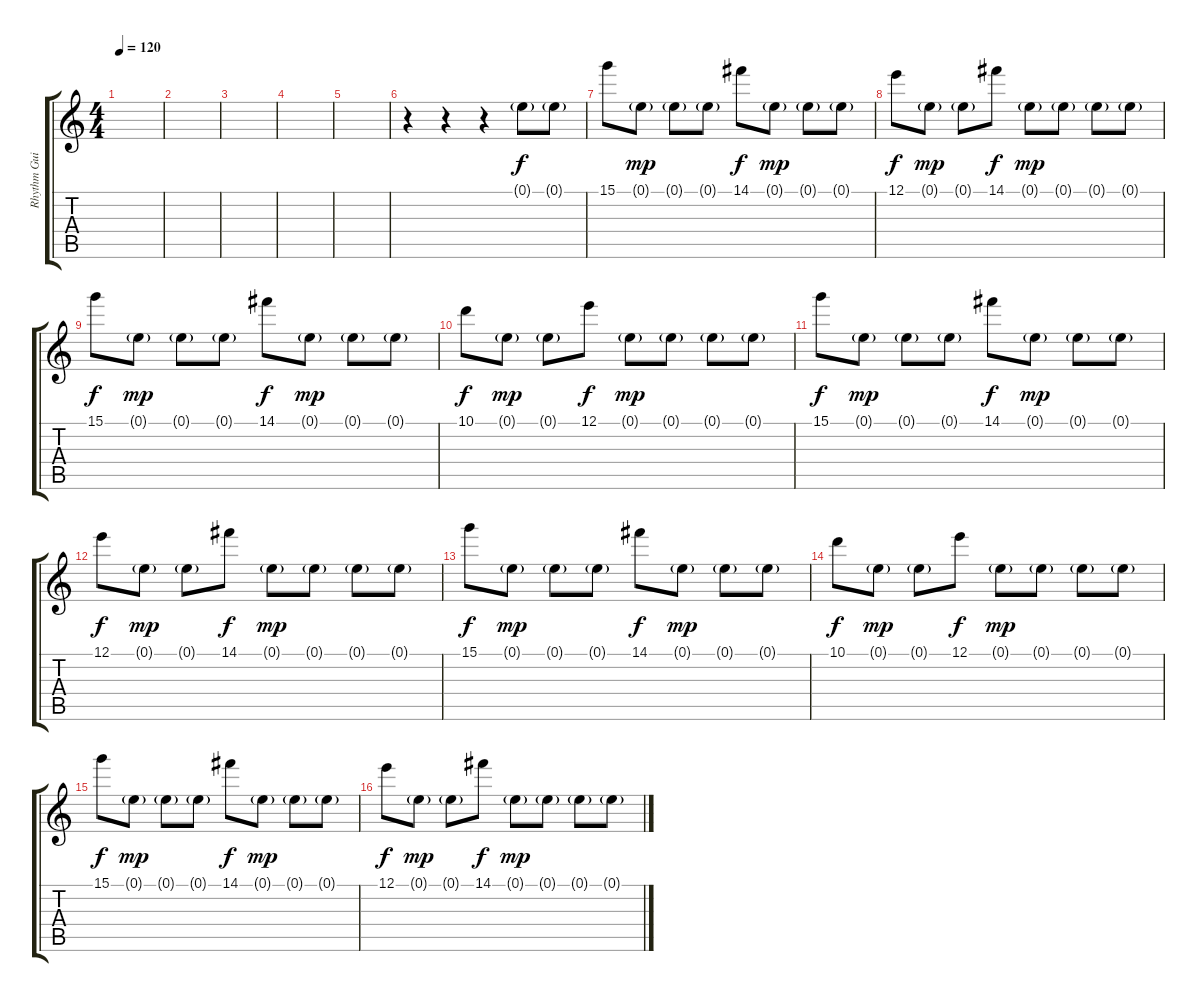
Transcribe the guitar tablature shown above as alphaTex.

\track ("Rhythm Guitar" "Rhythm Gui") {instrument distortionguitar}
\staff {score tabs}
\tuning (E4 B3 G3 D3 A2 E2) {hide}
\ts (4 4)
\tempo 120
\clef g2
\ks c
|
|
|
|
|
r.4{instrument electricguitarjazz} r.4 r.4 0.1{g}.8 0.1{g}.8 |
15.1.8{dy f} 0.1{g}.8{dy mp} 0.1{g}.8 0.1{g}.8 14.1.8{dy f} 0.1{g}.8{dy mp} 0.1{g}.8 0.1{g}.8 |
12.1.8{dy f} 0.1{g}.8{dy mp} 0.1{g}.8 14.1.8{dy f} 0.1{g}.8{dy mp} 0.1{g}.8 0.1{g}.8 0.1{g}.8 |
15.1.8{dy f} 0.1{g}.8{dy mp} 0.1{g}.8 0.1{g}.8 14.1.8{dy f} 0.1{g}.8{dy mp} 0.1{g}.8 0.1{g}.8 |
10.1.8{dy f} 0.1{g}.8{dy mp} 0.1{g}.8 12.1.8{dy f} 0.1{g}.8{dy mp} 0.1{g}.8 0.1{g}.8 0.1{g}.8 |
15.1.8{dy f} 0.1{g}.8{dy mp} 0.1{g}.8 0.1{g}.8 14.1.8{dy f} 0.1{g}.8{dy mp} 0.1{g}.8 0.1{g}.8 |
12.1.8{dy f} 0.1{g}.8{dy mp} 0.1{g}.8 14.1.8{dy f} 0.1{g}.8{dy mp} 0.1{g}.8 0.1{g}.8 0.1{g}.8 |
15.1.8{dy f} 0.1{g}.8{dy mp} 0.1{g}.8 0.1{g}.8 14.1.8{dy f} 0.1{g}.8{dy mp} 0.1{g}.8 0.1{g}.8 |
10.1.8{dy f} 0.1{g}.8{dy mp} 0.1{g}.8 12.1.8{dy f} 0.1{g}.8{dy mp} 0.1{g}.8 0.1{g}.8 0.1{g}.8 |
15.1.8{dy f} 0.1{g}.8{dy mp} 0.1{g}.8 0.1{g}.8 14.1.8{dy f} 0.1{g}.8{dy mp} 0.1{g}.8 0.1{g}.8 |
12.1.8{dy f} 0.1{g}.8{dy mp} 0.1{g}.8 14.1.8{dy f} 0.1{g}.8{dy mp} 0.1{g}.8 0.1{g}.8 0.1{g}.8
